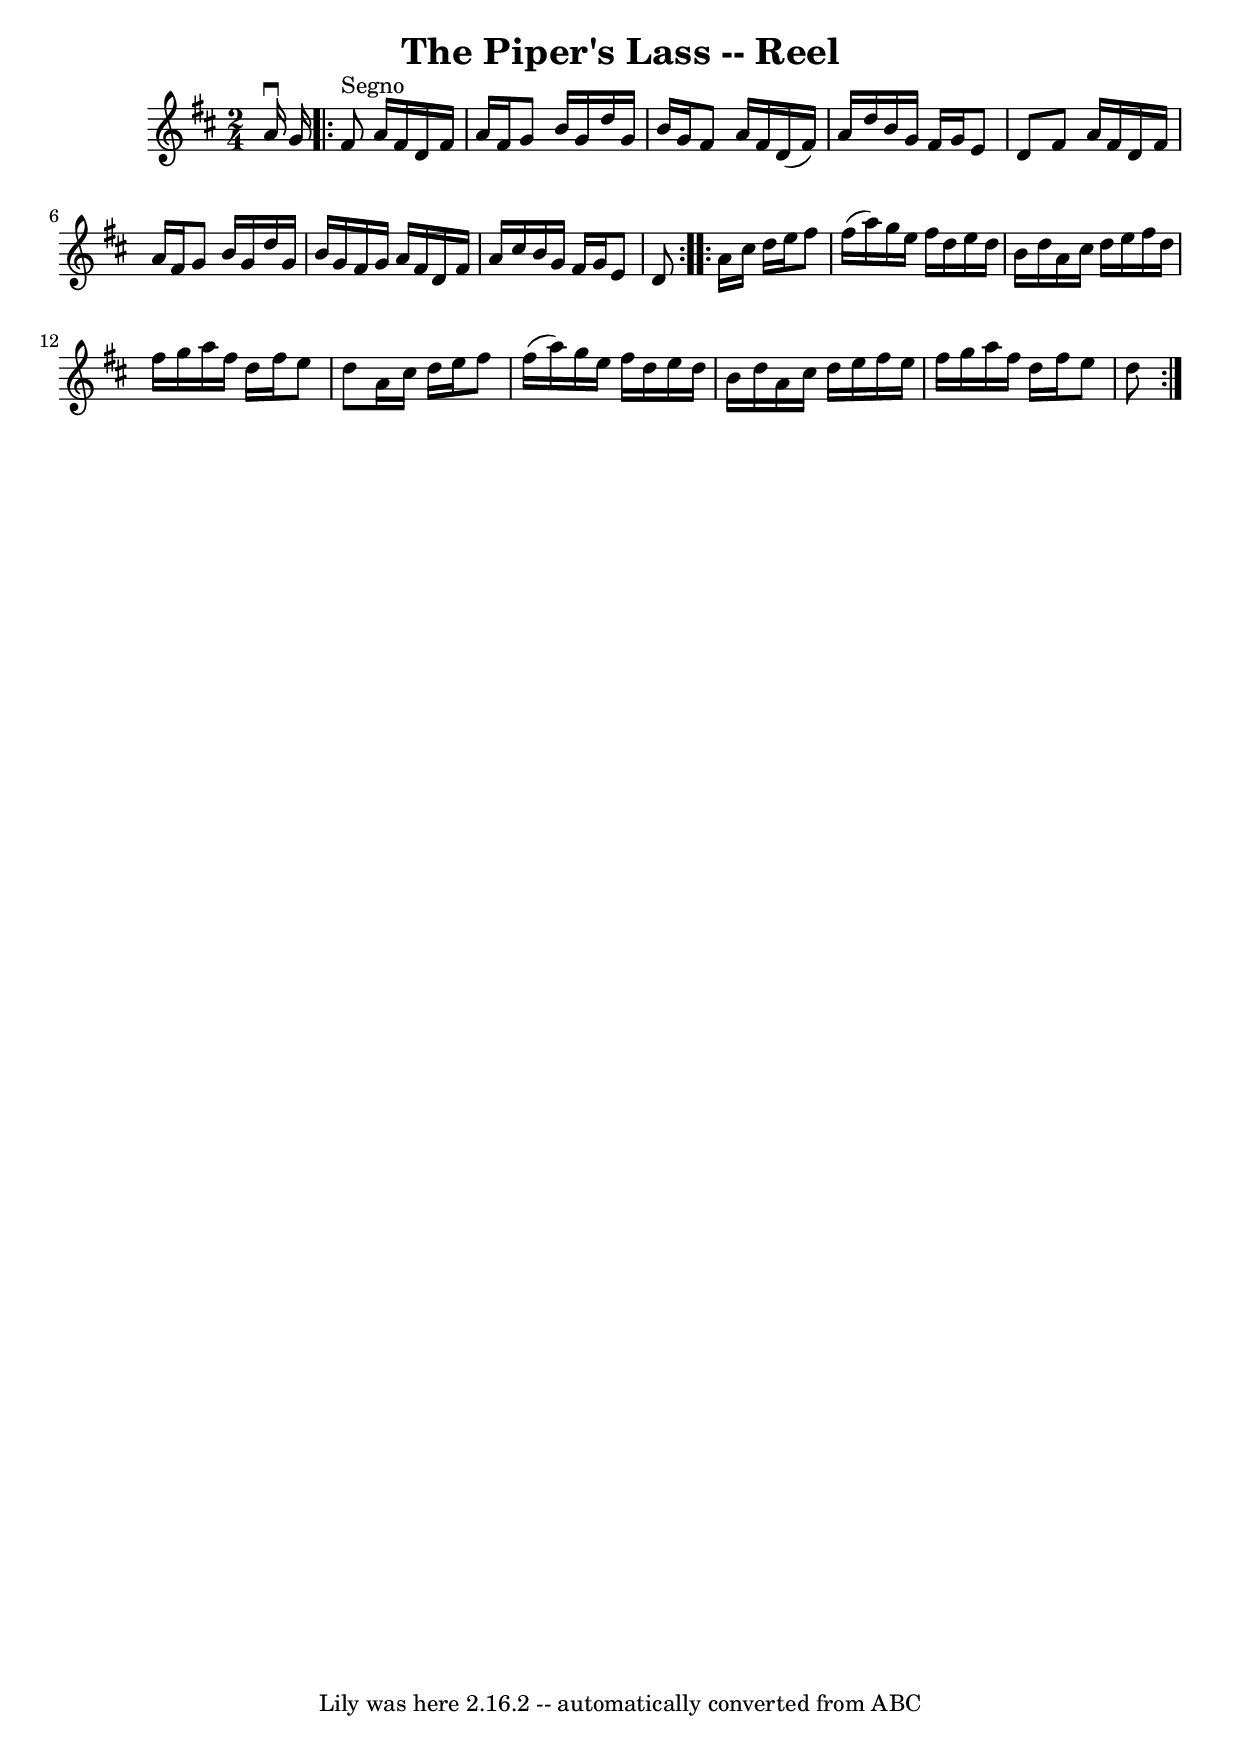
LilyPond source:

\version "2.7.40"
\include "Mammoth.ily"
\header {
	%% book = "Ryan's Mammoth Collection"
	crossRefNumber = "1"
	footnotes = ""
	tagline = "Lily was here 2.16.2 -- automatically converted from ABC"
	title = "The Piper's Lass -- Reel"
}
voicedefault =  {


\time 2/4 \key d \major a'16^\downbow g'16    \repeat volta 2 { fis'8 
^"Segno" a'16 fis'16 d'16 fis'16 a'16 fis'16  |
 g'8   
 b'16 g'16 d''16 g'16 b'16 g'16  |
 fis'8 a'16    
fis'16 d'16 (fis'16) a'16 d''16  |
 b'16 g'16    
fis'16 g'16 e'8 d'8  |
 fis'8 a'16 fis'16 d'16    
fis'16 a'16 fis'16  |
 g'8 b'16 g'16 d''16 g'16    
b'16 g'16  |
 fis'16 g'16 a'16 fis'16 d'16 fis'16    
a'16 cis''16  |
 b'16 g'16 fis'16 g'16 e'8 d'8  
} \repeat volta 2 { a'16 cis''16 d''16 e''16 fis''8 fis''16 
(a''16) |
 g''16 e''16 fis''16 d''16 e''16 d''16   
 b'16 d''16  |
 a'16 cis''16 d''16 e''16 fis''16    
d''16 fis''16 g''16  |
 a''16 fis''16 d''16 fis''16    
e''8 d''8  |
 a'16 cis''16 d''16 e''16 fis''8    
fis''16 (a''16) |
 g''16 e''16 fis''16 d''16 e''16    
d''16 b'16 d''16  |
 a'16 cis''16 d''16 e''16 fis''16 
 e''16 fis''16 g''16  |
 a''16 fis''16 d''16 fis''16   
 e''8 d''8    }   
}

\score{
    <<

	\context Staff="default"
	{
	    \voicedefault 
	}

    >>
	\layout {
	}
	\midi {}
}
